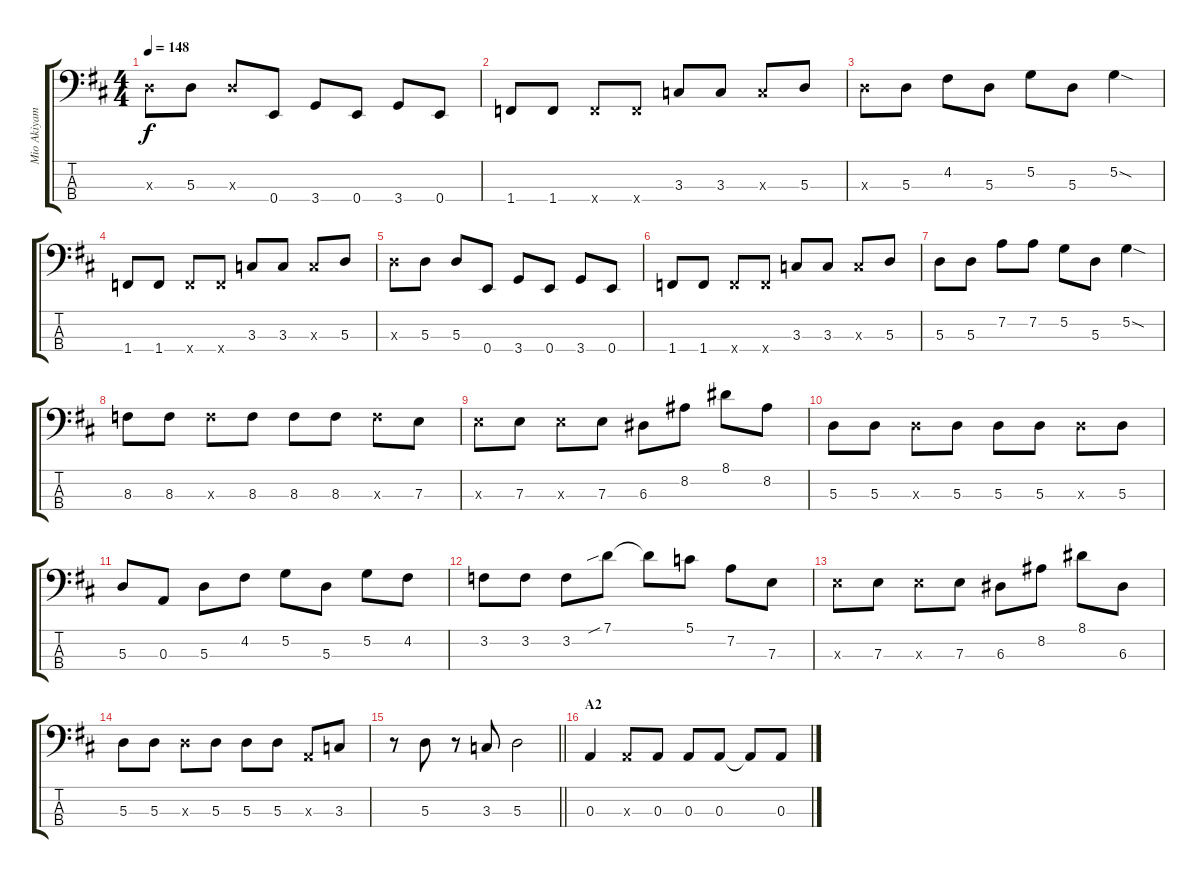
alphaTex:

\track ("Mio Akiyama" "Mio Akiyam") {instrument electricbassfinger}
\staff {score tabs}
\tuning (G2 D2 A1 E1) {hide}
\ts (4 4)
\tempo 148
\clef f4
\ks d
5.3{x}.8{dy f} 5.3.8 5.3{x}.8 0.4.8 3.4.8 0.4.8 3.4.8 0.4.8 |
1.4.8 1.4.8 1.4{x}.8 1.4{x}.8 3.3.8 3.3.8 3.3{x}.8 5.3.8 |
5.3{x}.8 5.3.8 4.2.8 5.3.8 5.2.8 5.3.8 5.2{sod}.4 |
1.4.8 1.4.8 1.4{x}.8 1.4{x}.8 3.3.8 3.3.8 3.3{x}.8 5.3.8 |
5.3{x}.8 5.3.8 5.3.8 0.4.8 3.4.8 0.4.8 3.4.8 0.4.8 |
1.4.8 1.4.8 1.4{x}.8 1.4{x}.8 3.3.8 3.3.8 3.3{x}.8 5.3.8 |
5.3.8 5.3.8 7.2.8 7.2.8 5.2.8 5.3.8 5.2{sod}.4 |
8.3.8 8.3.8 8.3{x}.8 8.3.8 8.3.8 8.3.8 8.3{x}.8 7.3.8 |
7.3{x}.8 7.3.8 7.3{x}.8 7.3.8 6.3.8 8.2.8 8.1.8 8.2.8 |
5.3.8 5.3.8 5.3{x}.8 5.3.8 5.3.8 5.3.8 5.3{x}.8 5.3.8 |
5.3.8 0.3.8 5.3.8 4.2.8 5.2.8 5.3.8 5.2.8 4.2.8 |
3.2.8 3.2.8 3.2.8 7.1{sib}.8 7.1{t}.8 5.1.8 7.2.8 7.3.8 |
7.3{x}.8 7.3.8 7.3{x}.8 7.3.8 6.3.8 8.2.8 8.1.8 6.3.8 |
5.3.8 5.3.8 5.3{x}.8 5.3.8 5.3.8 5.3.8 0.3{x}.8 3.3.8 |
\barLineRight lightlight
r.8 5.3.8 r.8 3.3.8 5.3.2 |
\section ("" "A2")
0.3.4 0.3{x}.8 0.3.8 0.3.8 0.3.8 0.3{t}.8 0.3.8
